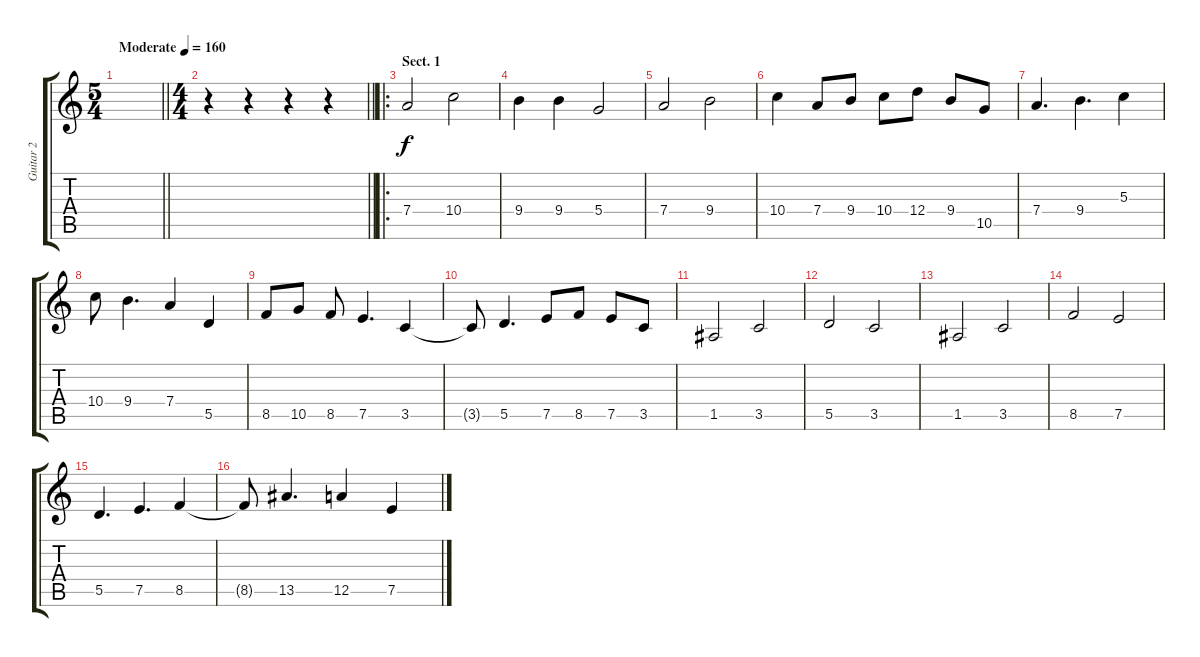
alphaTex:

\track ("Guitar 2" "Guitar 2") {instrument overdrivenguitar}
\staff {score tabs}
\tuning (E4 B3 G3 D3 A2 E2) {hide}
\ts (5 4)
\tempo (160 "Moderate")
\clef g2
\barLineRight lightlight
\ks c
|
\ts (4 4)
\barLineRight lightlight
r.4 r.4 r.4 r.4 |
\ro
\section ("" "Sect. 1")
7.4.2 10.4.2 |
9.4.4 9.4.4 5.4.2 |
7.4.2 9.4.2 |
10.4.4 7.4.8 9.4.8 10.4.8 12.4.8 9.4.8 10.5.8 |
7.4.4{d} 9.4.4{d} 5.3.4 |
10.4.8 9.4.4{d} 7.4.4 5.5.4 |
8.5.8 10.5.8 8.5.8 7.5.4{d} 3.5.4 |
3.5{t}.8 5.5.4{d} 7.5.8 8.5.8 7.5.8 3.5.8 |
1.5.2 3.5.2 |
5.5.2 3.5.2 |
1.5.2 3.5.2 |
8.5.2 7.5.2 |
5.5.4{d} 7.5.4{d} 8.5.4 |
8.5{t}.8 13.5.4{d} 12.5.4 7.5.4
